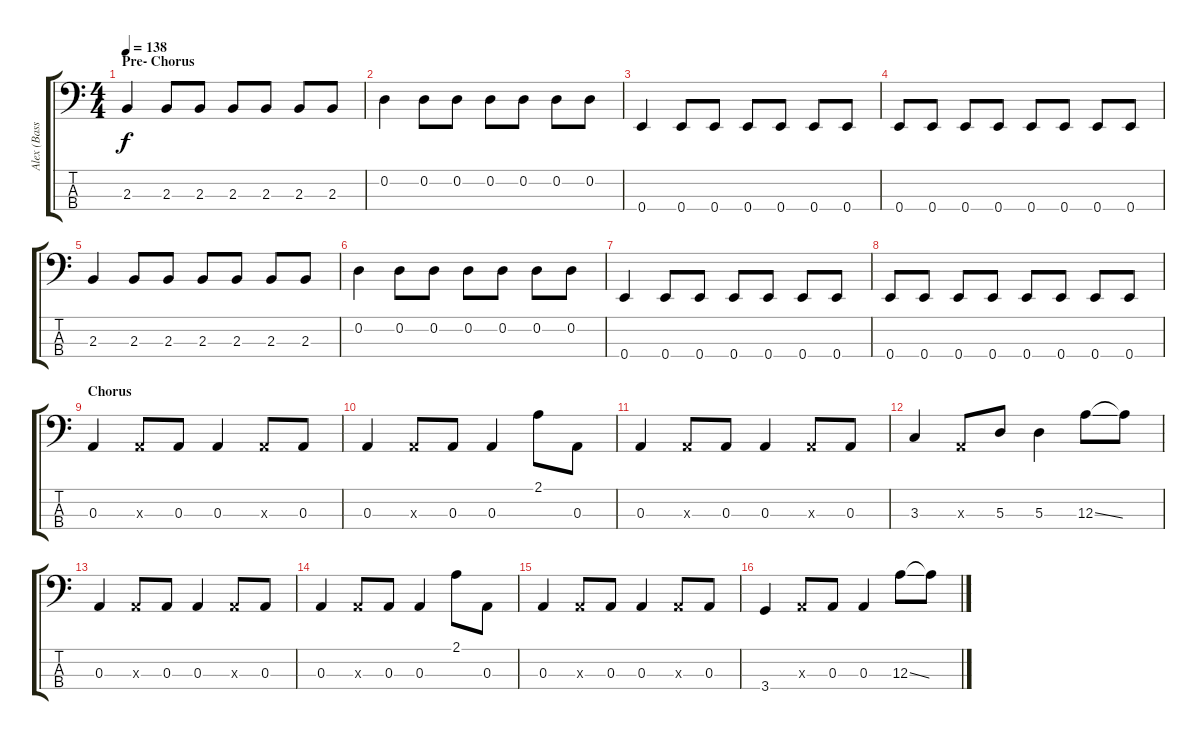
\track ("Alex (Bass)" "Alex (Bass") {instrument electricbasspick}
\staff {score tabs}
\tuning (G2 D2 A1 E1) {hide}
\ts (4 4)
\section ("" "Pre- Chorus")
\tempo 138
\clef f4
\ks c
2.3.4{dy f} 2.3.8 2.3.8 2.3.8 2.3.8 2.3.8 2.3.8 |
0.2.4 0.2.8 0.2.8 0.2.8 0.2.8 0.2.8 0.2.8 |
0.4.4 0.4.8 0.4.8 0.4.8 0.4.8 0.4.8 0.4.8 |
0.4.8 0.4.8 0.4.8 0.4.8 0.4.8 0.4.8 0.4.8 0.4.8 |
2.3.4 2.3.8 2.3.8 2.3.8 2.3.8 2.3.8 2.3.8 |
0.2.4 0.2.8 0.2.8 0.2.8 0.2.8 0.2.8 0.2.8 |
0.4.4 0.4.8 0.4.8 0.4.8 0.4.8 0.4.8 0.4.8 |
0.4.8 0.4.8 0.4.8 0.4.8 0.4.8 0.4.8 0.4.8 0.4.8 |
\section ("" "Chorus")
0.3.4 0.3{x}.8 0.3.8 0.3.4 0.3{x}.8 0.3.8 |
0.3.4 0.3{x}.8 0.3.8 0.3.4 2.1.8 0.3.8 |
0.3.4 0.3{x}.8 0.3.8 0.3.4 0.3{x}.8 0.3.8 |
3.3.4 0.3{x}.8 5.3.8 5.3.4 12.3{ss}.8 12.3{t}.8 |
0.3.4 0.3{x}.8 0.3.8 0.3.4 0.3{x}.8 0.3.8 |
0.3.4 0.3{x}.8 0.3.8 0.3.4 2.1.8 0.3.8 |
0.3.4 0.3{x}.8 0.3.8 0.3.4 0.3{x}.8 0.3.8 |
3.4.4 0.3{x}.8 0.3.8 0.3.4 12.3{ss}.8 12.3{t}.8
